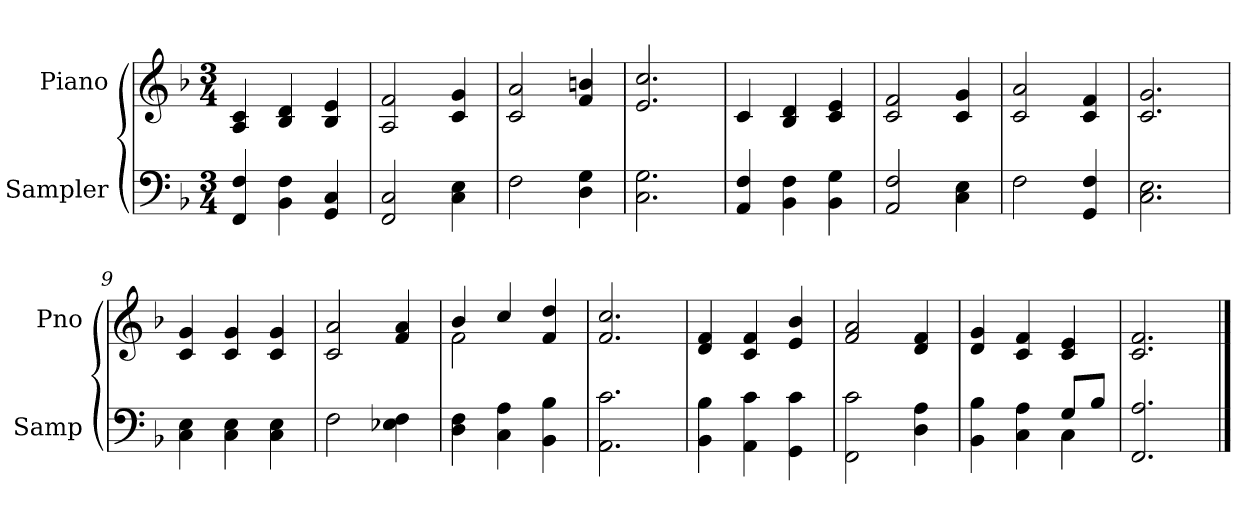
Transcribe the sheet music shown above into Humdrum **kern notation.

**kern	**kern
*part2	*part1
*staff2	*staff1
*I"Sampler	*I"Piano
*I'Samp	*I'Pno
*clefF4	*clefG2
*k[b-]	*k[b-]
*F:	*F:
*M3/4	*M3/4
=1	=1
4FF 4F	4A 4c
4BB- 4F	4B- 4d
4GG 4C	4B- 4e
=2	=2
2FF 2C	2A 2f
4C 4E	4c 4g
=3	=3
2F	2c 2a
4D 4G	4f 4bn
=4	=4
2.C 2.G	2.e 2.cc
=5	=5
4AA 4F	4c
4BB- 4F	4B- 4d
4BB- 4G	4c 4e
=6	=6
2AA 2F	2c 2f
4C 4E	4c 4g
=7	=7
2F	2c 2a
4GG 4F	4c 4f
=8	=8
2.C 2.E	2.c 2.g
=9	=9
4C 4E	4c 4g
4C 4E	4c 4g
4C 4E	4c 4g
=10	=10
2F	2c 2a
4E-X 4F	4f 4a
=11	=11
*	*^
4D 4F	4b-/	2f
4C 4A	4cc/	.
4BB- 4B-	4f 4dd	4ryy
*	*v	*v
=12	=12
2.AA 2.c	2.f 2.cc
=13	=13
4BB- 4B-	4d 4f
4AA 4c	4c 4f
4GG 4c	4e 4b-
=14	=14
2FF 2c	2f 2a
4D 4A	4d 4f
=15	=15
*^	*
4BB- 4B-	2ryy	4d 4g
4C 4A	.	4c 4f
8G/L	4C	4c 4e
8B-/J	.	.
*v	*v	*
=16	=16
2.FF 2.A	2.c 2.f
==	==
*-	*-
